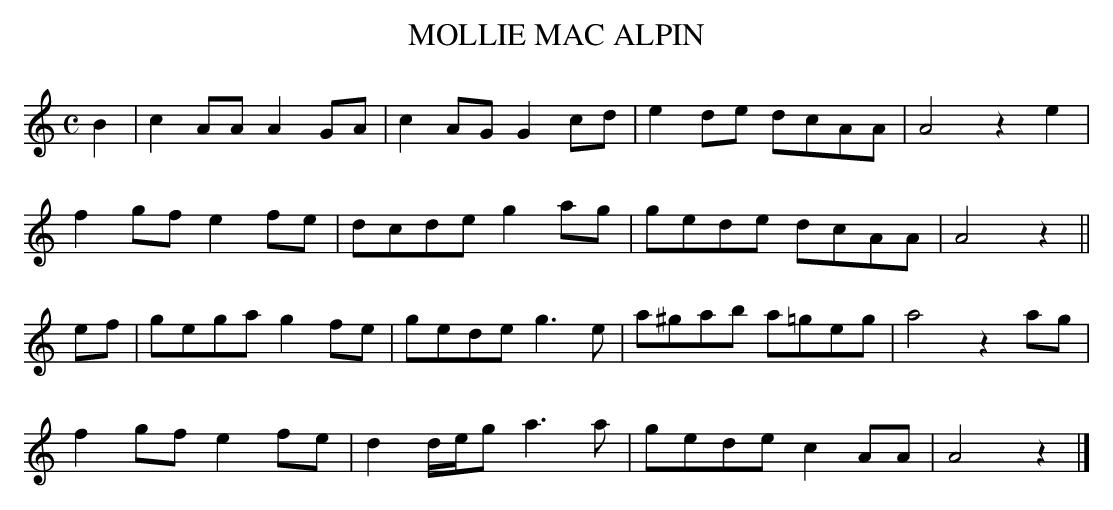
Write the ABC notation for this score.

X:1
T:MOLLIE MAC ALPIN
Y:"moderate"
M:C
L:1/8
K:Am
B2|c2AA A2GA|c2AG G2cd|e2de dcAA|A4 z2e2|
f2gf e2fe|dcde g2ag|gede dcAA|A4 z2||
ef|gega g2fe|gede g3e|a^gab a=geg|a4z2ag|
f2gf e2fe|d2d/e/g a3a|gede c2AA|A4z2|]
